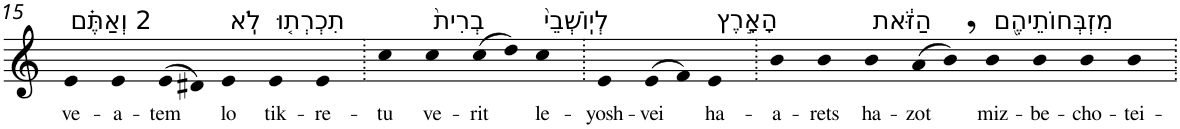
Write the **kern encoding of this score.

**kern	**text
*part1	*part1
*staff1	*staff1
*I"Piano	*
*I'Pno	*
!!LO:PB:g=z
*clefG2	*
*k[]	*
=15	=15
!LO:TX:a:t=2 וְאַתֶּ֗ם	!
!	!LO:LY:b
4e	ve-
!	!LO:LY:b
4e	-a-
!	!LO:LY:b
(>8e	-tem
8d#X)	.
!LO:TX:a:t=לֹֽא	!
!	!LO:LY:b
4e	lo
!LO:TX:a:t=תִכְרְת֤וּ	!
!	!LO:LY:b
4e	tik-
!	!LO:LY:b
4e	-re-
=16.	=16.
!	!LO:LY:b
4cc	-tu
!LO:TX:a:t=בְרִית֙	!
!	!LO:LY:b
4cc	ve-
!	!LO:LY:b
(>8cc	-rit
8dd)	.
!LO:TX:a:t=לְיֽוֹשְׁבֵי֙	!
!	!LO:LY:b
4cc	le-
=17.	=17.
!	!LO:LY:b
4e	-yosh-
!	!LO:LY:b
(>8e	-vei
8f)	.
!LO:TX:a:t=הָאָ֣רֶץ	!
!	!LO:LY:b
4e	ha-
=18.	=18.
!	!LO:LY:b
4b	-a-
!	!LO:LY:b
4b	-rets
!LO:TX:a:t=הַזֹּ֔את	!
!	!LO:LY:b
4b	ha-
!	!LO:LY:b
(>8a	-zot
8b,)	.
!LO:TX:a:t=מִזְבְּחוֹתֵיהֶ֖ם	!
!	!LO:LY:b
4b	miz-
!	!LO:LY:b
4b	-be-
!	!LO:LY:b
4b	-cho-
!	!LO:LY:b
4b	-tei-
=.	=.
*-	*-
